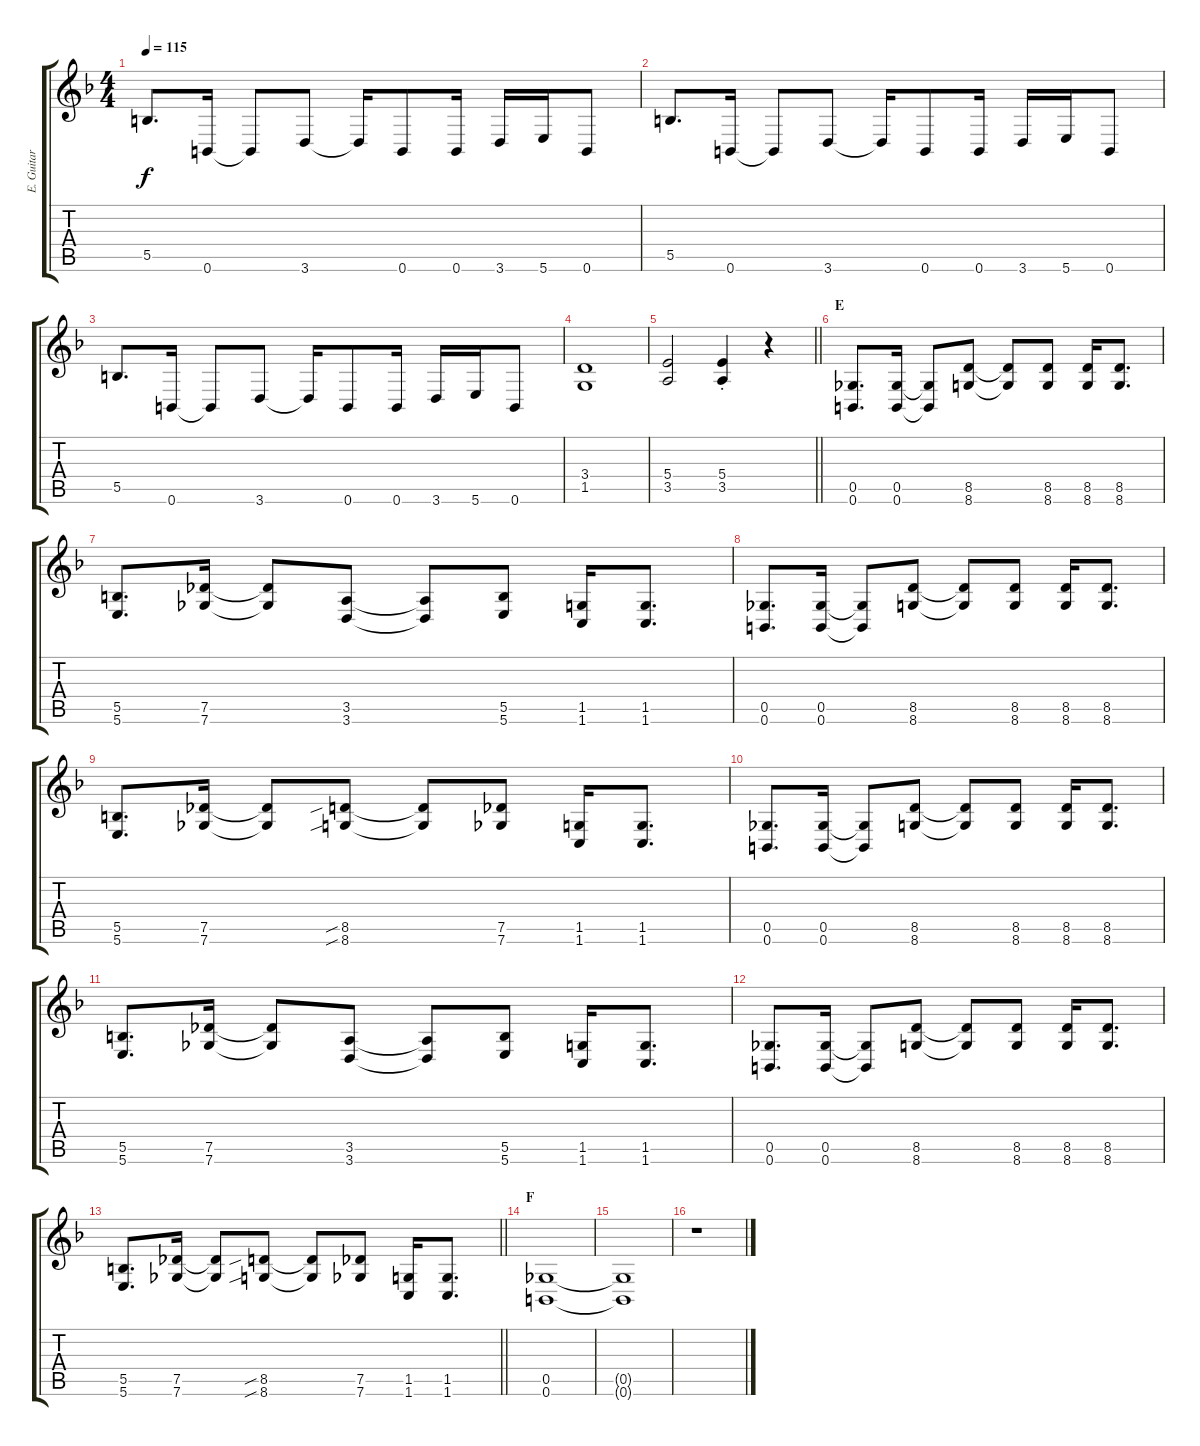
\track ("E. Guitar II" "E. Guitar ") {instrument overdrivenguitar}
\staff {score tabs}
\tuning (Db4 Ab3 E3 B2 Gb2 B1) {hide}
\ts (4 4)
\tempo 115
\clef g2
\ks f
5.5.8{d dy f} 0.6.16 0.6{t}.8 3.6.8 3.6{t}.16 0.6.8 0.6.16 3.6.16 5.6.16 0.6.8 |
5.5.8{d} 0.6.16 0.6{t}.8 3.6.8 3.6{t}.16 0.6.8 0.6.16 3.6.16 5.6.16 0.6.8 |
5.5.8{d} 0.6.16 0.6{t}.8 3.6.8 3.6{t}.16 0.6.8 0.6.16 3.6.16 5.6.16 0.6.8 |
(3.4 1.5).1 |
\barLineRight lightlight
(5.4 3.5).2 (5.4{st} 3.5{st}).4 r.4 |
\section ("" "E")
(0.5 0.6).8{d} (0.5 0.6).16 (0.5{t} 0.6{t}).8 (8.5 8.6).8 (8.5{t} 8.6{t}).8 (8.5 8.6).8 (8.5 8.6).16 (8.5 8.6).8{d} |
(5.5 5.6).8{d} (7.5 7.6).16 (7.5{t} 7.6{t}).8 (3.5 3.6).8 (3.5{t} 3.6{t}).8 (5.5 5.6).8 (1.5 1.6).16 (1.5 1.6).8{d} |
(0.5 0.6).8{d} (0.5 0.6).16 (0.5{t} 0.6{t}).8 (8.5 8.6).8 (8.5{t} 8.6{t}).8 (8.5 8.6).8 (8.5 8.6).16 (8.5 8.6).8{d} |
(5.5 5.6).8{d} (7.5 7.6).16 (7.5{t} 7.6{t}).8 (8.5{sib} 8.6{sib}).8 (8.5{t} 8.6{t}).8 (7.5 7.6).8 (1.5 1.6).16 (1.5 1.6).8{d} |
(0.5 0.6).8{d} (0.5 0.6).16 (0.5{t} 0.6{t}).8 (8.5 8.6).8 (8.5{t} 8.6{t}).8 (8.5 8.6).8 (8.5 8.6).16 (8.5 8.6).8{d} |
(5.5 5.6).8{d} (7.5 7.6).16 (7.5{t} 7.6{t}).8 (3.5 3.6).8 (3.5{t} 3.6{t}).8 (5.5 5.6).8 (1.5 1.6).16 (1.5 1.6).8{d} |
(0.5 0.6).8{d} (0.5 0.6).16 (0.5{t} 0.6{t}).8 (8.5 8.6).8 (8.5{t} 8.6{t}).8 (8.5 8.6).8 (8.5 8.6).16 (8.5 8.6).8{d} |
\barLineRight lightlight
(5.5 5.6).8{d} (7.5 7.6).16 (7.5{t} 7.6{t}).8 (8.5{sib} 8.6{sib}).8 (8.5{t} 8.6{t}).8 (7.5 7.6).8 (1.5 1.6).16 (1.5 1.6).8{d} |
\section ("" "F")
(0.5 0.6).1 |
(0.5{t} 0.6{t}).1 |
r.1
